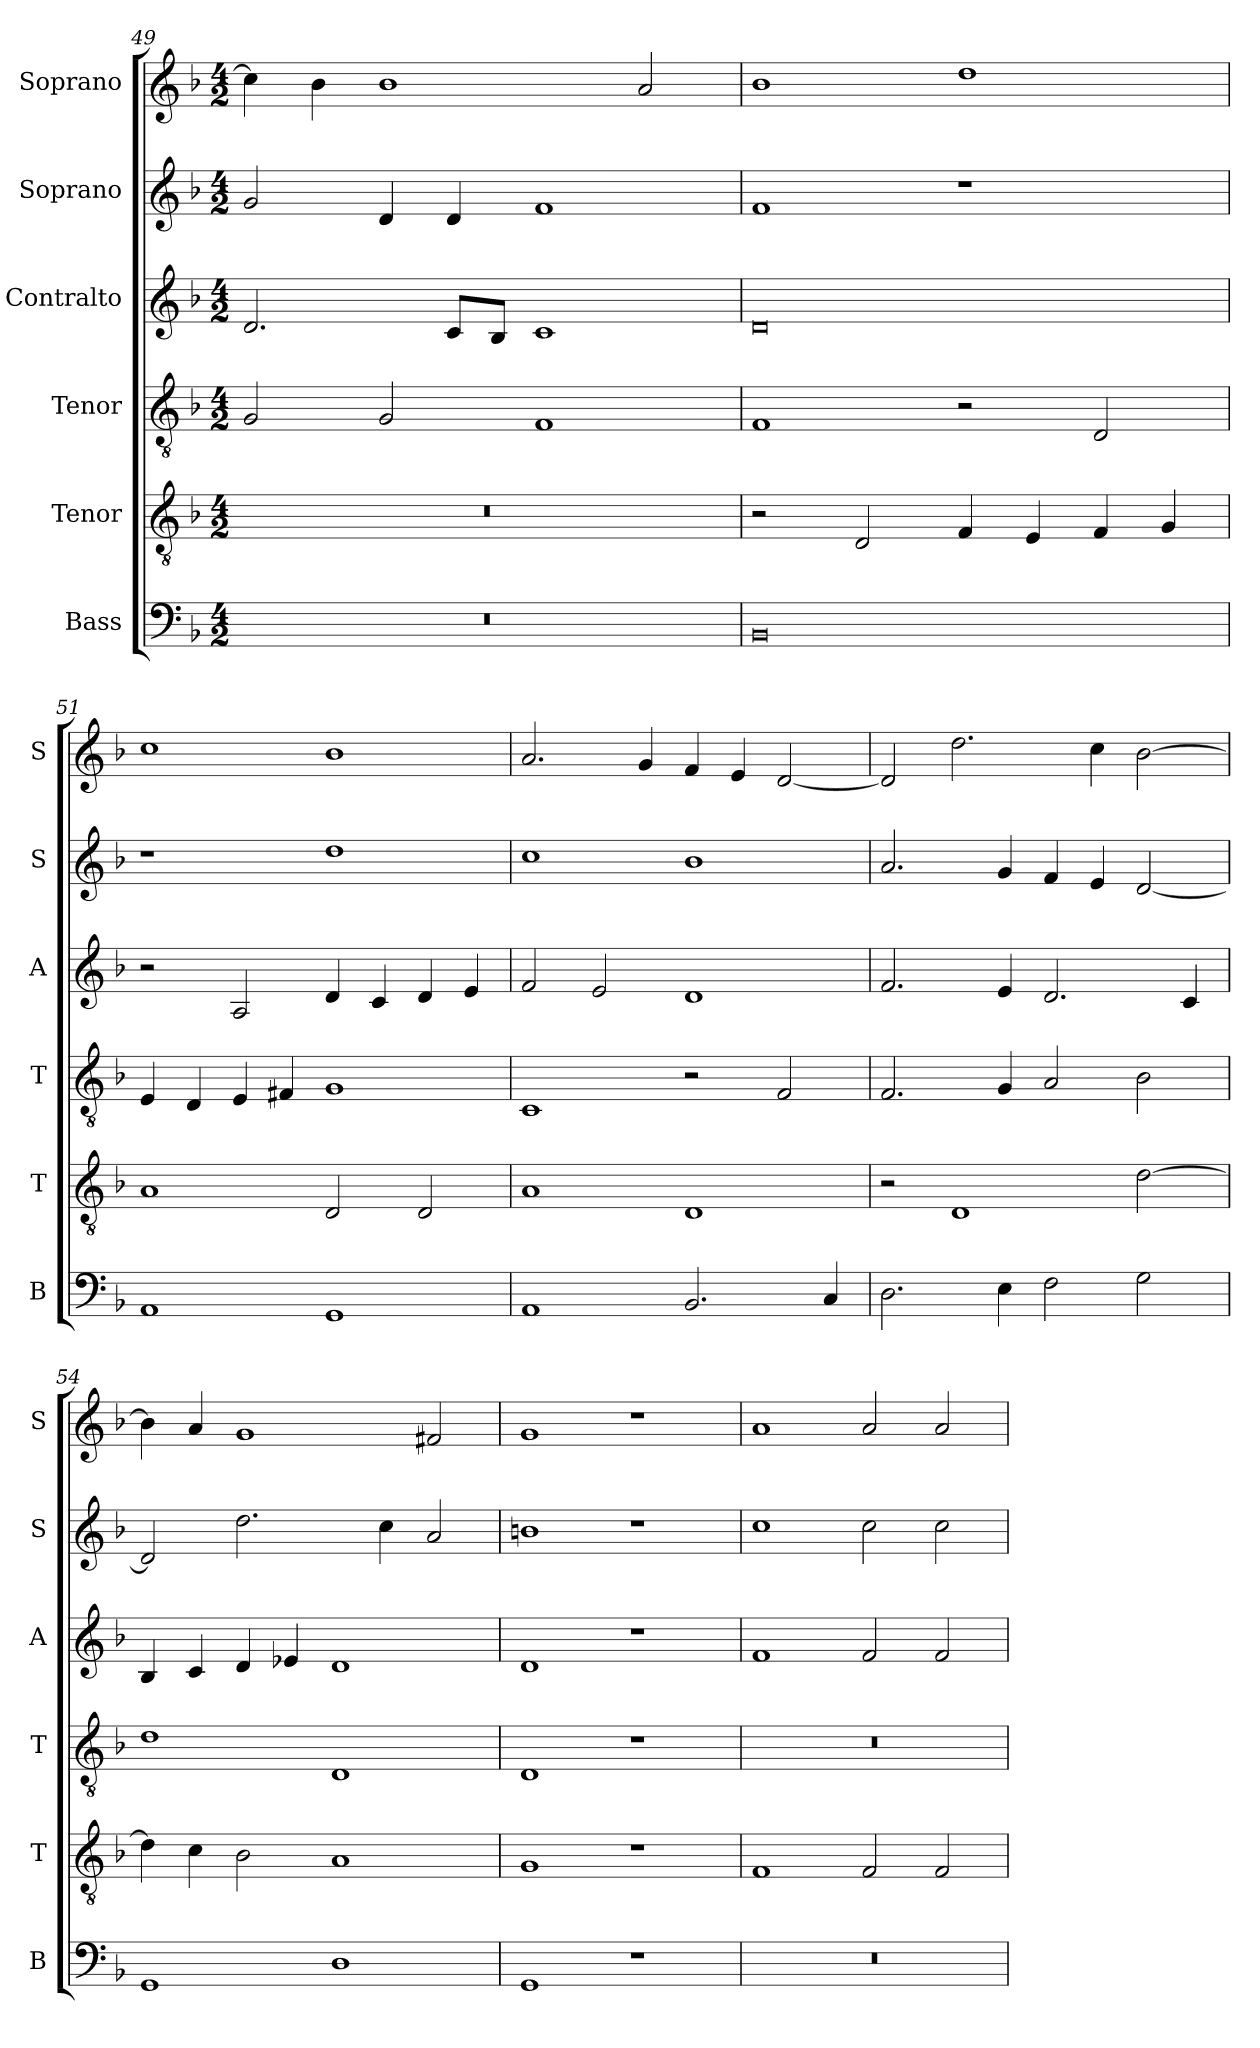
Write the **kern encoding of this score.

**kern	**kern	**kern	**kern	**kern	**kern
*part6	*part5	*part4	*part3	*part2	*part1
*staff6	*staff5	*staff4	*staff3	*staff2	*staff1
*I"Bass	*I"Tenor	*I"Tenor	*I"Contralto	*I"Soprano	*I"Soprano
*I'B	*I'T	*I'T	*I'A	*I'S	*I'S
*clefF4	*clefGv2	*clefGv2	*clefG2	*clefG2	*clefG2
*k[b-]	*k[b-]	*k[b-]	*k[b-]	*k[b-]	*k[b-]
*G:dor	*G:dor	*G:dor	*G:dor	*G:dor	*G:dor
*M4/2	*M4/2	*M4/2	*M4/2	*M4/2	*M4/2
=49	=49	=49	=49	=49	=49
0r	0r	2G	2.d	2g	4cc]
.	.	.	.	.	4b-
.	.	2G	.	4d	1b-
.	.	.	8c/L	4d	.
.	.	.	8B-/J	.	.
.	.	1F	1c	1f	.
.	.	.	.	.	2a
=50	=50	=50	=50	=50	=50
0BB-	2r	1F	0d	1f	1b-
.	2D	.	.	.	.
.	4F	2r	.	1r	1dd
.	4E	.	.	.	.
.	4F	2D	.	.	.
.	4G	.	.	.	.
=51	=51	=51	=51	=51	=51
1AA	1A	4E	2r	1r	1cc
.	.	4D	.	.	.
.	.	4E	2A	.	.
.	.	4F#X	.	.	.
1GG	2D	1G	4d	1dd	1b-
.	.	.	4c	.	.
.	2D	.	4d	.	.
.	.	.	4e	.	.
=52	=52	=52	=52	=52	=52
1AA	1A	1C	2f	1cc	2.a
.	.	.	2e	.	.
.	.	.	.	.	4g
2.BB-	1D	2r	1d	1b-	4f
.	.	.	.	.	4e
.	.	2F	.	.	[2d
4C	.	.	.	.	.
=53	=53	=53	=53	=53	=53
2.D	2r	2.F	2.f	2.a	2d]
.	1D	.	.	.	2.dd
4E	.	4G	4e	4g	.
2F	.	2A	2.d	4f	.
.	.	.	.	4e	4cc
2G	[2d	2B-	.	[2d	[2b-
.	.	.	4c	.	.
=54	=54	=54	=54	=54	=54
1GG	4d]	1d	4B-	2d]	4b-]
.	4c	.	4c	.	4a
.	2B-	.	4d	2.dd	1g
.	.	.	4e-X	.	.
1D	1A	1D	1d	.	.
.	.	.	.	4cc	.
.	.	.	.	2a	2f#X
=55	=55	=55	=55	=55	=55
1GG	1G	1D	1d	1bn	1g
1r	1r	1r	1r	1r	1r
=56	=56	=56	=56	=56	=56
0r	1F	0r	1f	1cc	1a
.	2F	.	2f	2cc	2a
.	2F	.	2f	2cc	2a
=	=	=	=	=	=
*-	*-	*-	*-	*-	*-
